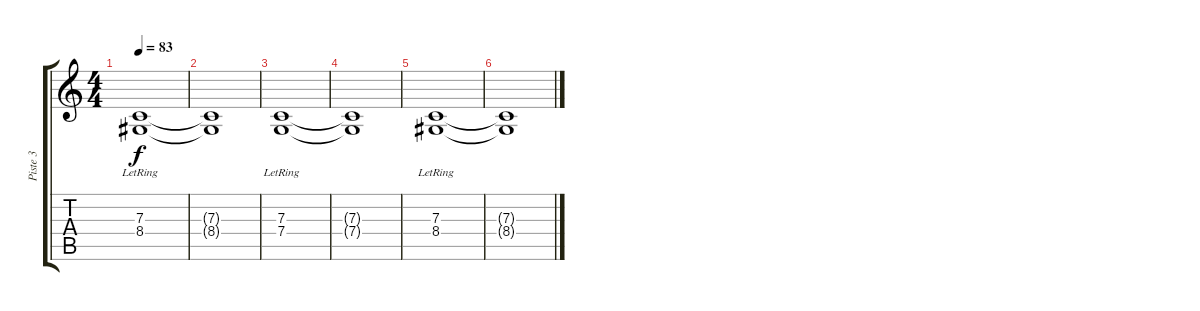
\track ("Piste 3" "Piste 3") {instrument stringensemble2}
\staff {score tabs}
\tuning (D4 A3 F3 C3 G2 D2) {hide}
\ts (4 4)
\tempo 83
\clef g2
\ks c
(7.3{lr} 8.4{lr}).1{dy f} |
(7.3{t} 8.4{t}).1 |
(7.3{lr} 7.4{lr}).1 |
(7.3{t} 7.4{t}).1 |
(7.3{lr} 8.4{lr}).1 |
(7.3{t} 8.4{t}).1
